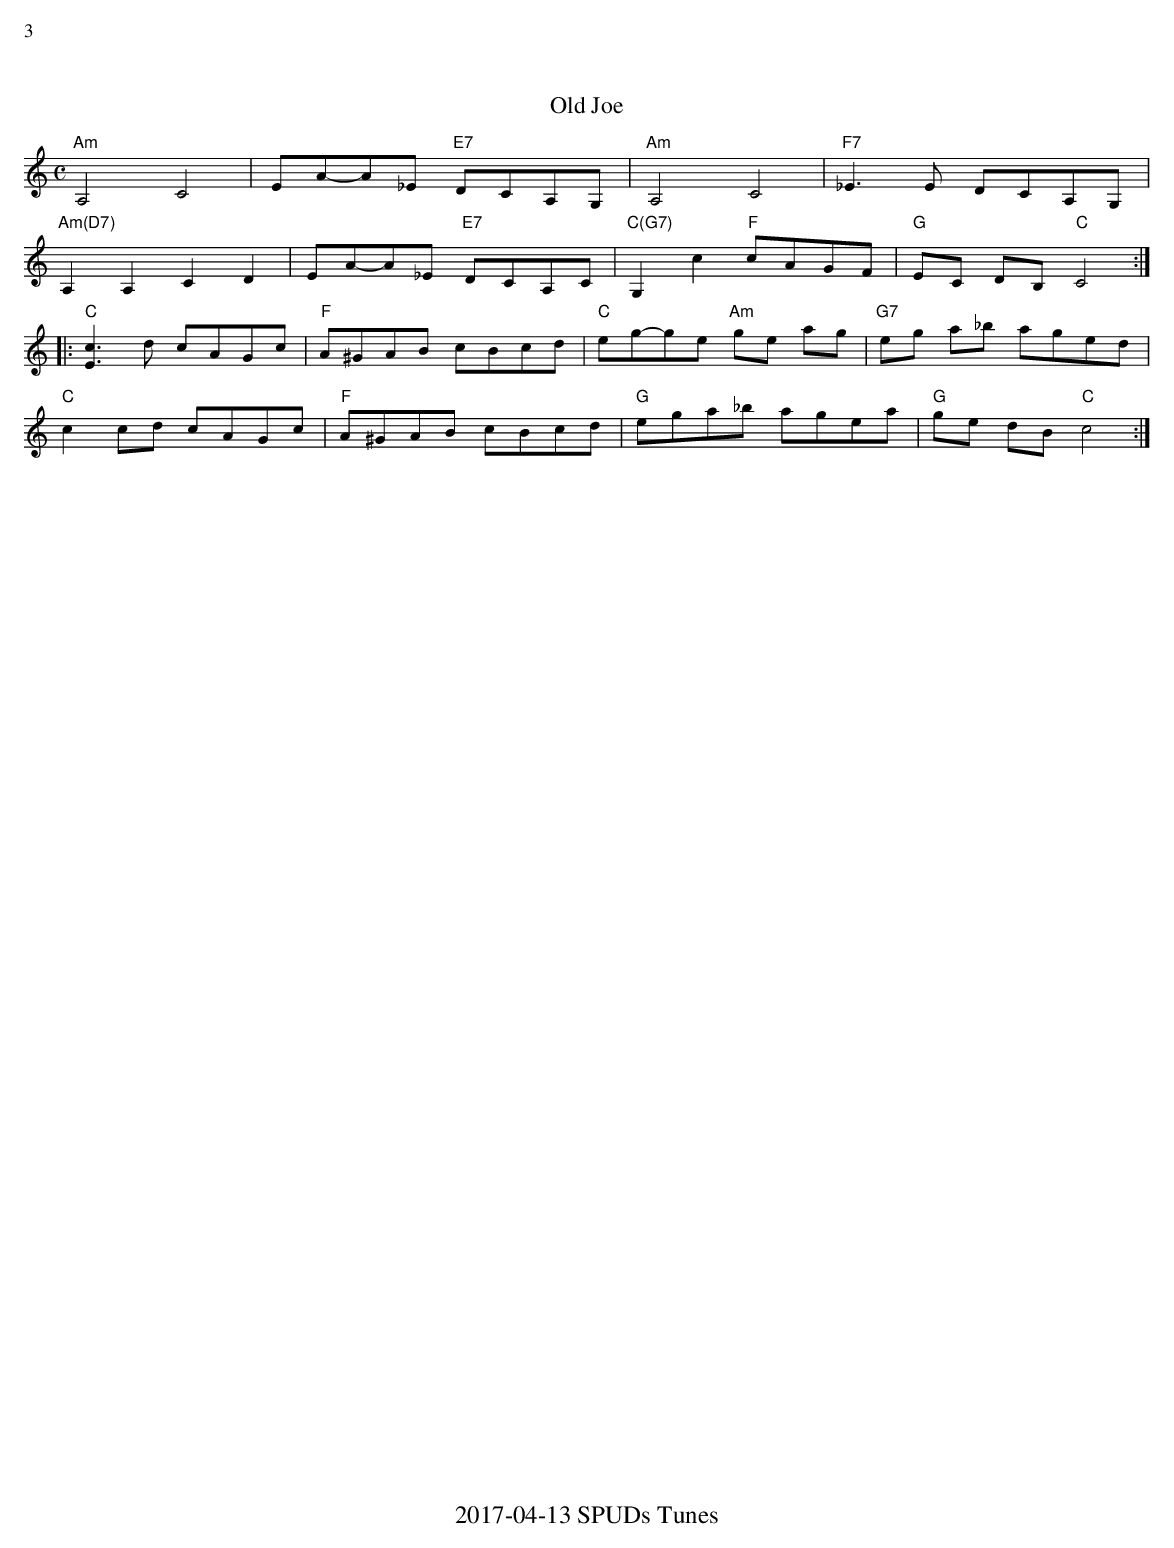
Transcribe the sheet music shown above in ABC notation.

X:1
%%text 3
T:Old Joe
M:C
L:1/8
K:C
"Am" A,4 C4 | EA-A_E "E7"DCA,G, | "Am"A,4 C4 | "F7"_E3E DCA,G,|
"Am(D7)" A,2 A,2 C2 D2 | EA-A_E "E7" DCA,C | "C(G7)" G,2 c2 "F"cAGF | "G"EC DB, "C"C4 :|
|:"C" [c3E3] d cAGc | "F" A^GAB cBcd | "C" eg-ge "Am"ge ag | "G7"eg a_b aged |
"C" c2 cd cAGc | "F" A^GAB cBcd | "G" ega_b agea | "G" ge dB "C" c4:|
